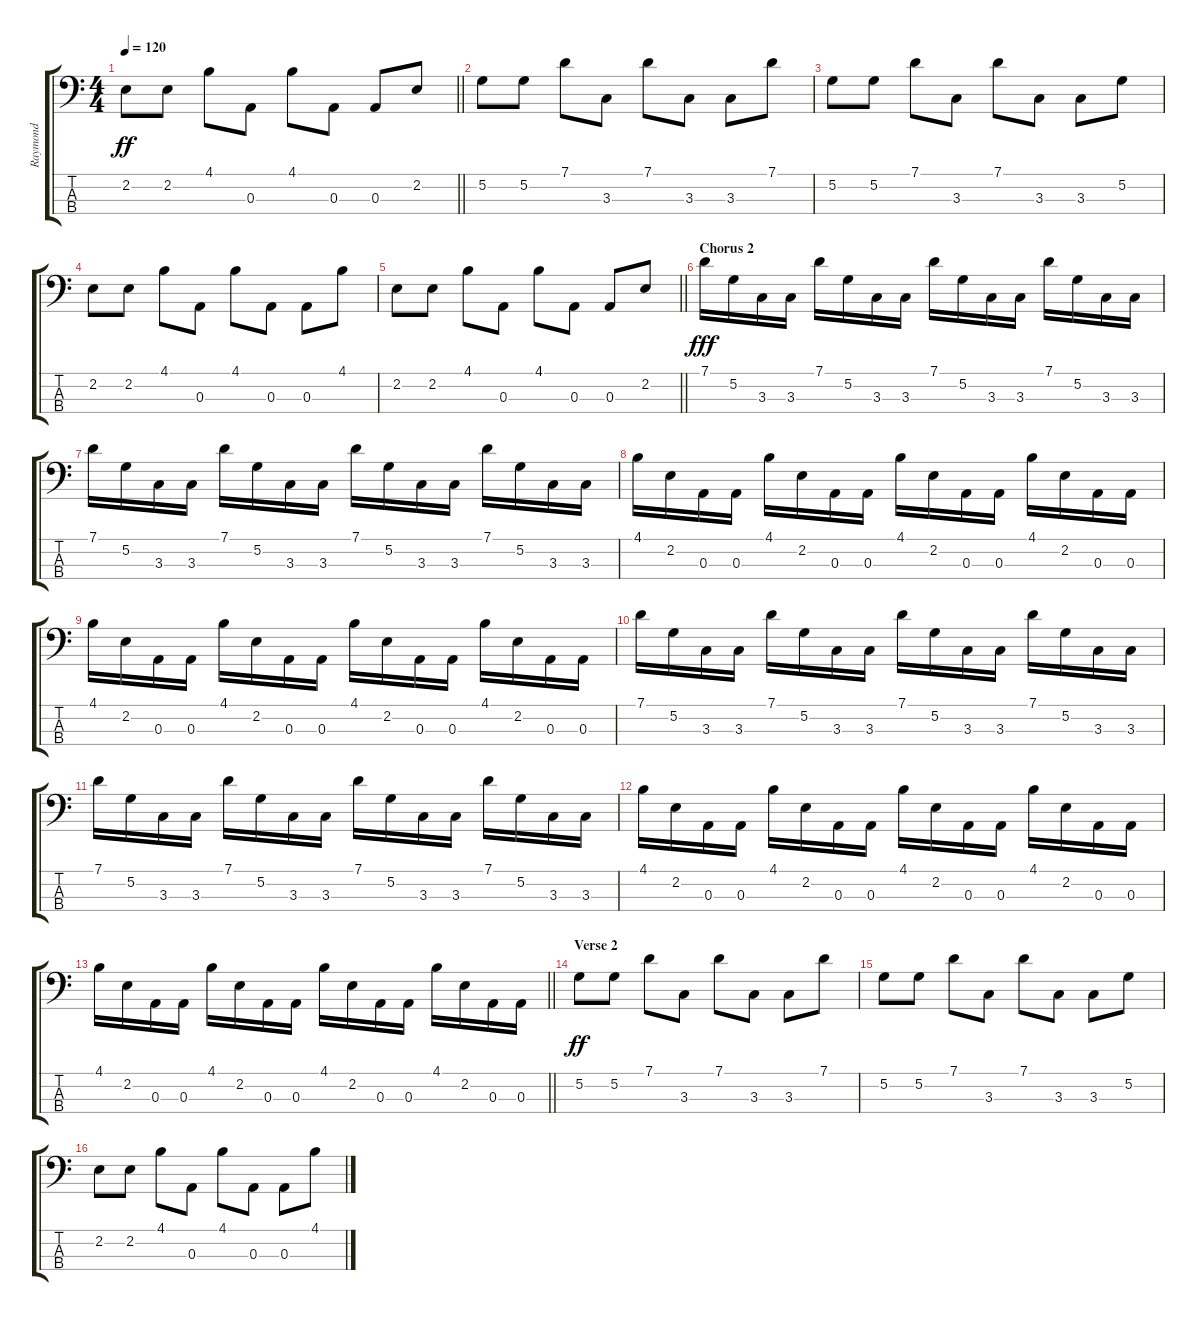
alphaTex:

\track ("Raymond" "Raymond") {instrument electricbasspick}
\staff {score tabs}
\tuning (G2 D2 A1 E1) {hide}
\ts (4 4)
\tempo 120
\clef f4
\barLineRight lightlight
\ks c
2.2.8{dy ff} 2.2.8 4.1.8 0.3.8 4.1.8 0.3.8 0.3.8 2.2.8 |
5.2.8 5.2.8 7.1.8 3.3.8 7.1.8 3.3.8 3.3.8 7.1.8 |
5.2.8 5.2.8 7.1.8 3.3.8 7.1.8 3.3.8 3.3.8 5.2.8 |
2.2.8 2.2.8 4.1.8 0.3.8 4.1.8 0.3.8 0.3.8 4.1.8 |
\barLineRight lightlight
2.2.8 2.2.8 4.1.8 0.3.8 4.1.8 0.3.8 0.3.8 2.2.8 |
\section ("" "Chorus 2")
7.1.16{dy fff} 5.2.16 3.3.16 3.3.16 7.1.16 5.2.16 3.3.16 3.3.16 7.1.16 5.2.16 3.3.16 3.3.16 7.1.16 5.2.16 3.3.16 3.3.16 |
7.1.16 5.2.16 3.3.16 3.3.16 7.1.16 5.2.16 3.3.16 3.3.16 7.1.16 5.2.16 3.3.16 3.3.16 7.1.16 5.2.16 3.3.16 3.3.16 |
4.1.16 2.2.16 0.3.16 0.3.16 4.1.16 2.2.16 0.3.16 0.3.16 4.1.16 2.2.16 0.3.16 0.3.16 4.1.16 2.2.16 0.3.16 0.3.16 |
4.1.16 2.2.16 0.3.16 0.3.16 4.1.16 2.2.16 0.3.16 0.3.16 4.1.16 2.2.16 0.3.16 0.3.16 4.1.16 2.2.16 0.3.16 0.3.16 |
7.1.16 5.2.16 3.3.16 3.3.16 7.1.16 5.2.16 3.3.16 3.3.16 7.1.16 5.2.16 3.3.16 3.3.16 7.1.16 5.2.16 3.3.16 3.3.16 |
7.1.16 5.2.16 3.3.16 3.3.16 7.1.16 5.2.16 3.3.16 3.3.16 7.1.16 5.2.16 3.3.16 3.3.16 7.1.16 5.2.16 3.3.16 3.3.16 |
4.1.16 2.2.16 0.3.16 0.3.16 4.1.16 2.2.16 0.3.16 0.3.16 4.1.16 2.2.16 0.3.16 0.3.16 4.1.16 2.2.16 0.3.16 0.3.16 |
\barLineRight lightlight
4.1.16 2.2.16 0.3.16 0.3.16 4.1.16 2.2.16 0.3.16 0.3.16 4.1.16 2.2.16 0.3.16 0.3.16 4.1.16 2.2.16 0.3.16 0.3.16 |
\section ("" "Verse 2")
5.2.8{dy ff} 5.2.8 7.1.8 3.3.8 7.1.8 3.3.8 3.3.8 7.1.8 |
5.2.8 5.2.8 7.1.8 3.3.8 7.1.8 3.3.8 3.3.8 5.2.8 |
2.2.8 2.2.8 4.1.8 0.3.8 4.1.8 0.3.8 0.3.8 4.1.8
